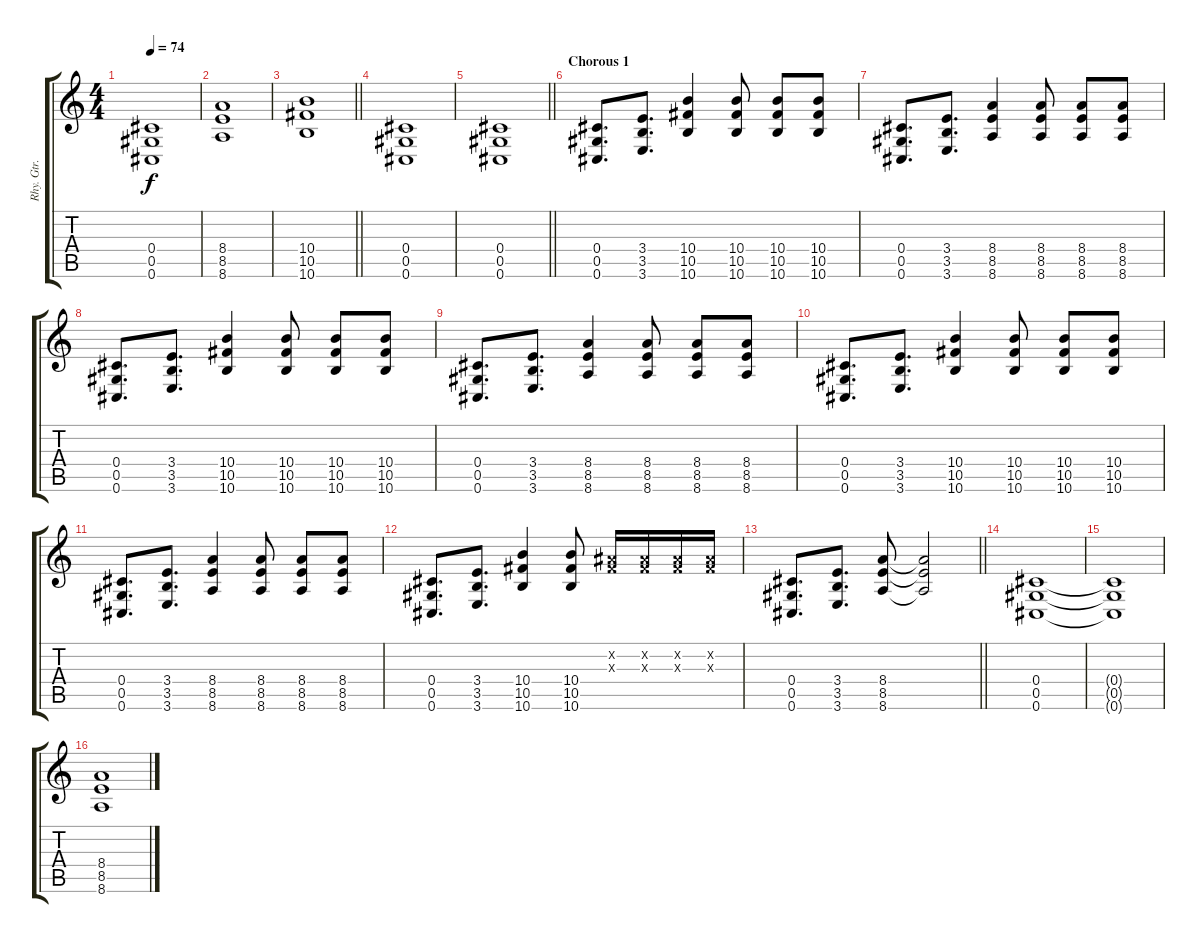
\track ("Rhy. Gtr. 2" "Rhy. Gtr. ") {instrument distortionguitar}
\staff {score tabs}
\tuning (Eb4 Bb3 Gb3 Db3 Ab2 Db2) {hide}
\ts (4 4)
\tempo 74
\clef g2
\ks c
(0.4{t} 0.5{t} 0.6{t}).1{dy f} |
(8.4 8.5 8.6).1 |
\barLineRight lightlight
(10.4 10.5 10.6).1 |
\section ("" "")
(0.4 0.5 0.6).1 |
\barLineRight lightlight
(0.4 0.5 0.6).1 |
\section ("" "Chorous 1")
(0.4 0.5 0.6).8{d} (3.4 3.5 3.6).8{d} (10.4 10.5 10.6).4 (10.4 10.5 10.6).8 (10.4 10.5 10.6).8 (10.4 10.5 10.6).8 |
(0.4 0.5 0.6).8{d} (3.4 3.5 3.6).8{d} (8.4 8.5 8.6).4 (8.4 8.5 8.6).8 (8.4 8.5 8.6).8 (8.4 8.5 8.6).8 |
(0.4 0.5 0.6).8{d} (3.4 3.5 3.6).8{d} (10.4 10.5 10.6).4 (10.4 10.5 10.6).8 (10.4 10.5 10.6).8 (10.4 10.5 10.6).8 |
(0.4 0.5 0.6).8{d} (3.4 3.5 3.6).8{d} (8.4 8.5 8.6).4 (8.4 8.5 8.6).8 (8.4 8.5 8.6).8 (8.4 8.5 8.6).8 |
(0.4 0.5 0.6).8{d} (3.4 3.5 3.6).8{d} (10.4 10.5 10.6).4 (10.4 10.5 10.6).8 (10.4 10.5 10.6).8 (10.4 10.5 10.6).8 |
(0.4 0.5 0.6).8{d} (3.4 3.5 3.6).8{d} (8.4 8.5 8.6).4 (8.4 8.5 8.6).8 (8.4 8.5 8.6).8 (8.4 8.5 8.6).8 |
(0.4 0.5 0.6).8{d} (3.4 3.5 3.6).8{d} (10.4 10.5 10.6).4 (10.4 10.5 10.6).8 (0.2{x} 0.3{x}).16 (0.2{x} 0.3{x}).16 (0.2{x} 0.3{x}).16 (0.2{x} 0.3{x}).16 |
\barLineRight lightlight
(0.4 0.5 0.6).8{d} (3.4 3.5 3.6).8{d} (8.4 8.5 8.6).8 (8.4{t} 8.5{t} 8.6{t}).2 |
\section ("" "")
(0.4 0.5 0.6).1 |
(0.4{t} 0.5{t} 0.6{t}).1 |
(8.4 8.5 8.6).1
